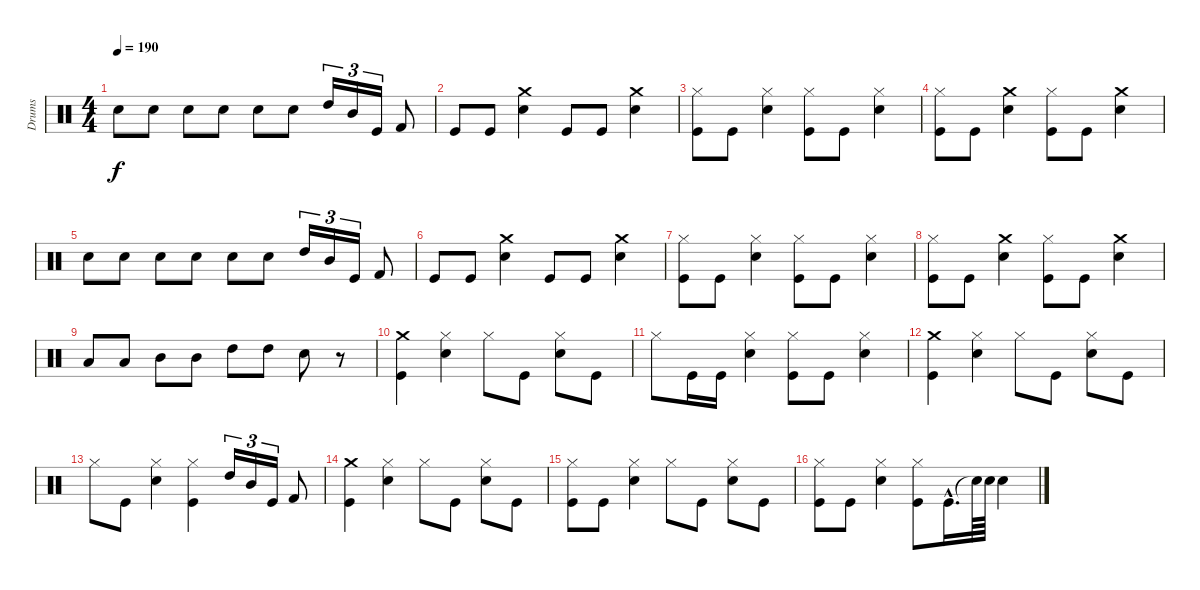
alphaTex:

\track ("Drums" "Drums") {instrument percussion}
\staff {score}
\articulation defaults
\ts (4 4)
\tempo 190
\clef neutral
\ks c "Snare (hit) 2".8{dy f} "Snare (hit) 2".8 "Snare (hit) 2".8 "Snare (hit) 2".8 "Snare (hit) 2".8 "Snare (hit) 2".8 "High Tom (hit)".16{tu (3 2)} "Mid Tom (hit)".16{tu (3 2)} "Kick (hit)".16{tu (3 2)} "Kick (hit) 2".8
|
"Kick (hit)".8 "Kick (hit)".8 ("Crash medium (hit)" "Snare (hit) 2").4 "Kick (hit)".8 "Kick (hit)".8 ("Crash medium (hit)" "Snare (hit) 2").4 |
("Kick (hit)" "Hi-Hat (closed)").8 "Kick (hit)".8 ("Snare (hit) 2" "Hi-Hat (closed)").4 ("Kick (hit)" "Hi-Hat (closed)").8 "Kick (hit)".8 ("Snare (hit) 2" "Hi-Hat (closed)").4 |
("Kick (hit)" "Hi-Hat (closed)").8 "Kick (hit)".8 ("Snare (hit) 2" "Crash medium (hit)").4 ("Kick (hit)" "Hi-Hat (closed)").8 "Kick (hit)".8 ("Crash medium (hit)" "Snare (hit) 2").4 |
"Snare (hit) 2".8 "Snare (hit) 2".8 "Snare (hit) 2".8 "Snare (hit) 2".8 "Snare (hit) 2".8 "Snare (hit) 2".8 "High Tom (hit)".16{tu (3 2)} "Mid Tom (hit)".16{tu (3 2)} "Kick (hit)".16{tu (3 2)} "Kick (hit) 2".8 |
"Kick (hit)".8 "Kick (hit)".8 ("Crash medium (hit)" "Snare (hit) 2").4 "Kick (hit)".8 "Kick (hit)".8 ("Crash medium (hit)" "Snare (hit) 2").4 |
("Kick (hit)" "Hi-Hat (closed)").8 "Kick (hit)".8 ("Snare (hit) 2" "Hi-Hat (closed)").4 ("Kick (hit)" "Hi-Hat (closed)").8 "Kick (hit)".8 ("Snare (hit) 2" "Hi-Hat (closed)").4 |
("Kick (hit)" "Hi-Hat (closed)").8 "Kick (hit)".8 ("Snare (hit) 2" "Crash medium (hit)").4 ("Kick (hit)" "Hi-Hat (closed)").8 "Kick (hit)".8 ("Crash medium (hit)" "Snare (hit) 2").4 |
"Low Tom (hit)".8 "Low Tom (hit)".8 "Mid Tom (hit)".8 "Mid Tom (hit)".8 "High Tom (hit)".8 "High Tom (hit)".8 "Snare (hit) 2".8 r.8 |
("Kick (hit)" "Crash medium (hit)").4 ("Snare (hit) 2" "Hi-Hat (closed)").4 "Hi-Hat (closed)".8 "Kick (hit)".8 ("Snare (hit) 2" "Hi-Hat (closed)").8 "Kick (hit)".8 |
"Hi-Hat (closed)".8 "Kick (hit)".16 "Kick (hit)".16 ("Snare (hit) 2" "Hi-Hat (closed)").4 ("Kick (hit)" "Hi-Hat (closed)").8 "Kick (hit)".8 ("Snare (hit) 2" "Hi-Hat (closed)").4 |
("Kick (hit)" "Crash medium (hit)").4 ("Hi-Hat (closed)" "Snare (hit) 2").4 "Hi-Hat (closed)".8 "Kick (hit)".8 ("Snare (hit) 2" "Hi-Hat (closed)").8 "Kick (hit)".8 |
"Hi-Hat (closed)".8 "Kick (hit)".8 ("Snare (hit) 2" "Hi-Hat (closed)").4 ("Kick (hit)" "Hi-Hat (closed)").4 "High Tom (hit)".16{tu (3 2)} "Mid Tom (hit)".16{tu (3 2)} "Kick (hit)".16{tu (3 2)} "Kick (hit) 2".8 |
("Kick (hit)" "Crash medium (hit)").4 ("Snare (hit) 2" "Hi-Hat (closed)").4 "Hi-Hat (closed)".8 "Kick (hit)".8 ("Snare (hit) 2" "Hi-Hat (closed)").8 "Kick (hit)".8 |
("Kick (hit)" "Hi-Hat (closed)").8 "Kick (hit)".8 ("Snare (hit) 2" "Hi-Hat (closed)").4 "Hi-Hat (closed)".8 "Kick (hit)".8 ("Snare (hit) 2" "Hi-Hat (closed)").8 "Kick (hit)".8 |
("Hi-Hat (closed)" "Kick (hit)").8 "Kick (hit)".8 ("Snare (hit) 2" "Hi-Hat (closed)").4 ("Hi-Hat (closed)" "Kick (hit)").8 "Kick (hit)"{hac}.16{d} "Snare (hit)"{t}.64 "Snare (hit) 2".64 "Snare (hit) 2".4
